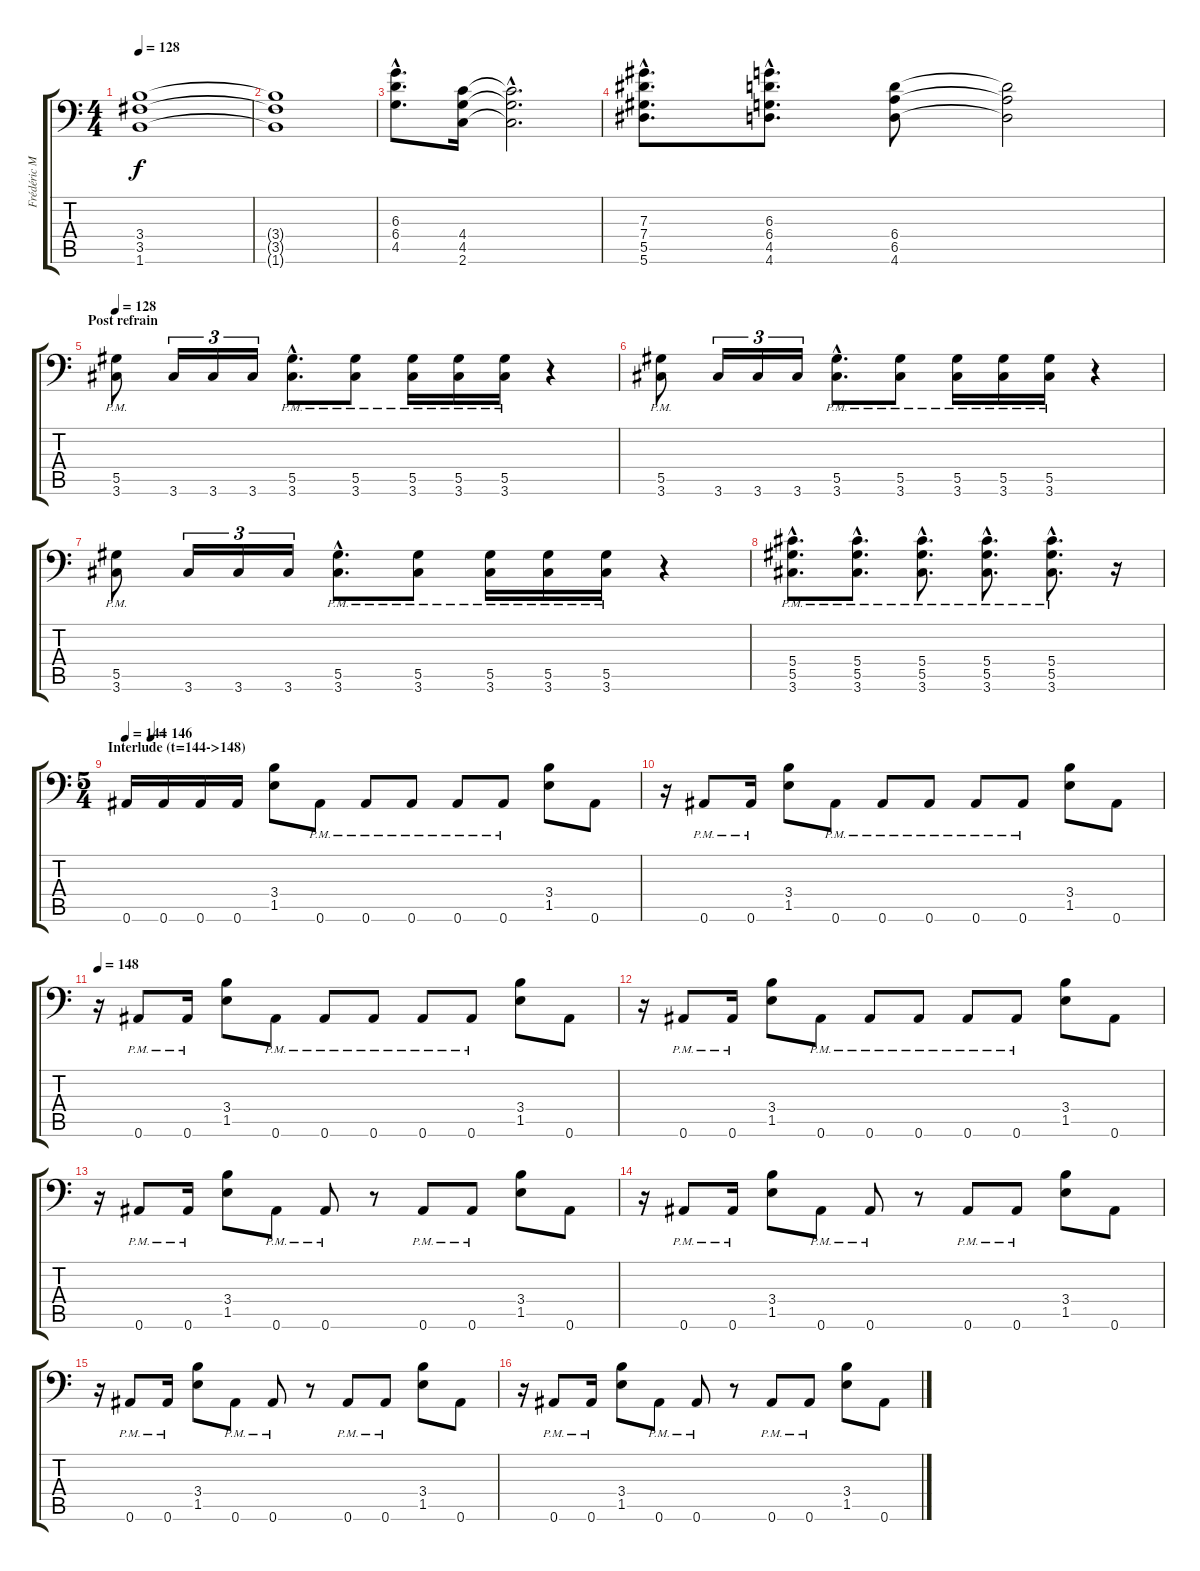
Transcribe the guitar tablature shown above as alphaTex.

\track ("Frédéric MARIOLLE - Guitare" "Frédéric M") {instrument distortionguitar}
\staff {score tabs}
\tuning (Bb3 F3 Db3 Ab2 Eb2 Bb1) {hide}
\ts (4 4)
\tempo 128
\clef f4
\ks c
(3.4 3.5 1.6).1{dy f} |
(3.4{t} 3.5{t} 1.6{t}).1 |
(6.3{hac} 6.4{hac} 4.5{hac}).8{d} (4.4 4.5 2.6).16 (4.4{hac t} 4.5{hac t} 2.6{hac t}).2{d} |
(7.3{hac} 7.4{hac} 5.5{hac} 5.6{hac}).8{d} (6.3{hac} 6.4{hac} 4.5{hac} 4.6{hac}).8{d} (6.4 6.5 4.6).8 (6.4{t} 6.5{t} 4.6{t}).2 |
\section ("" "Post refrain")
\tempo 128
(5.5{pm} 3.6{pm}).8{volume 16 balance 16 instrument distortionguitar} 3.6.16{tu (3 2)} 3.6.16{tu (3 2)} 3.6.16{tu (3 2)} (5.5{hac pm} 3.6{hac pm}).8{d} (5.5{pm} 3.6{pm}).8 (5.5{pm} 3.6{pm}).16 (5.5{pm} 3.6{pm}).16 (5.5{pm} 3.6{pm}).16 r.4 |
(5.5{pm} 3.6{pm}).8 3.6.16{tu (3 2)} 3.6.16{tu (3 2)} 3.6.16{tu (3 2)} (5.5{hac pm} 3.6{hac pm}).8{d} (5.5{pm} 3.6{pm}).8 (5.5{pm} 3.6{pm}).16 (5.5{pm} 3.6{pm}).16 (5.5{pm} 3.6{pm}).16 r.4 |
(5.5{pm} 3.6{pm}).8 3.6.16{tu (3 2)} 3.6.16{tu (3 2)} 3.6.16{tu (3 2)} (5.5{hac pm} 3.6{hac pm}).8{d} (5.5{pm} 3.6{pm}).8 (5.5{pm} 3.6{pm}).16 (5.5{pm} 3.6{pm}).16 (5.5{pm} 3.6{pm}).16 r.4 |
(5.4{hac pm} 5.5{hac pm} 3.6{hac pm}).8{d} (5.4{hac pm} 5.5{hac pm} 3.6{hac pm}).8{d} (5.4{hac pm} 5.5{hac pm} 3.6{hac pm}).8{d} (5.4{hac pm} 5.5{hac pm} 3.6{hac pm}).8{d} (5.4{hac pm} 5.5{hac pm} 3.6{hac pm}).8{d} r.16 |
\ts (5 4)
\section ("" "Interlude (t=144->148)")
\tempo 144
\tempo (146 0.05)
0.6.16{volume 16 balance 16 instrument distortionguitar} 0.6.16 0.6.16 0.6.16 (3.4 1.5).8 0.6{pm}.8 0.6{pm}.8 0.6{pm}.8 0.6{pm}.8 0.6{pm}.8 (3.4 1.5).8 0.6.8 |
r.16 0.6{pm}.8 0.6{pm}.16 (3.4 1.5).8 0.6{pm}.8 0.6{pm}.8 0.6{pm}.8 0.6{pm}.8 0.6{pm}.8 (3.4 1.5).8 0.6.8 |
\tempo 148
r.16 0.6{pm}.8 0.6{pm}.16 (3.4 1.5).8 0.6{pm}.8 0.6{pm}.8 0.6{pm}.8 0.6{pm}.8 0.6{pm}.8 (3.4 1.5).8 0.6.8 |
r.16 0.6{pm}.8 0.6{pm}.16 (3.4 1.5).8 0.6{pm}.8 0.6{pm}.8 0.6{pm}.8 0.6{pm}.8 0.6{pm}.8 (3.4 1.5).8 0.6.8 |
r.16 0.6{pm}.8 0.6{pm}.16 (3.4 1.5).8 0.6{pm}.8 0.6{pm}.8 r.8 0.6{pm}.8 0.6{pm}.8 (3.4 1.5).8 0.6.8 |
r.16 0.6{pm}.8 0.6{pm}.16 (3.4 1.5).8 0.6{pm}.8 0.6{pm}.8 r.8 0.6{pm}.8 0.6{pm}.8 (3.4 1.5).8 0.6.8 |
r.16 0.6{pm}.8 0.6{pm}.16 (3.4 1.5).8 0.6{pm}.8 0.6{pm}.8 r.8 0.6{pm}.8 0.6{pm}.8 (3.4 1.5).8 0.6.8 |
r.16 0.6{pm}.8 0.6{pm}.16 (3.4 1.5).8 0.6{pm}.8 0.6{pm}.8 r.8 0.6{pm}.8 0.6{pm}.8 (3.4 1.5).8 0.6.8
